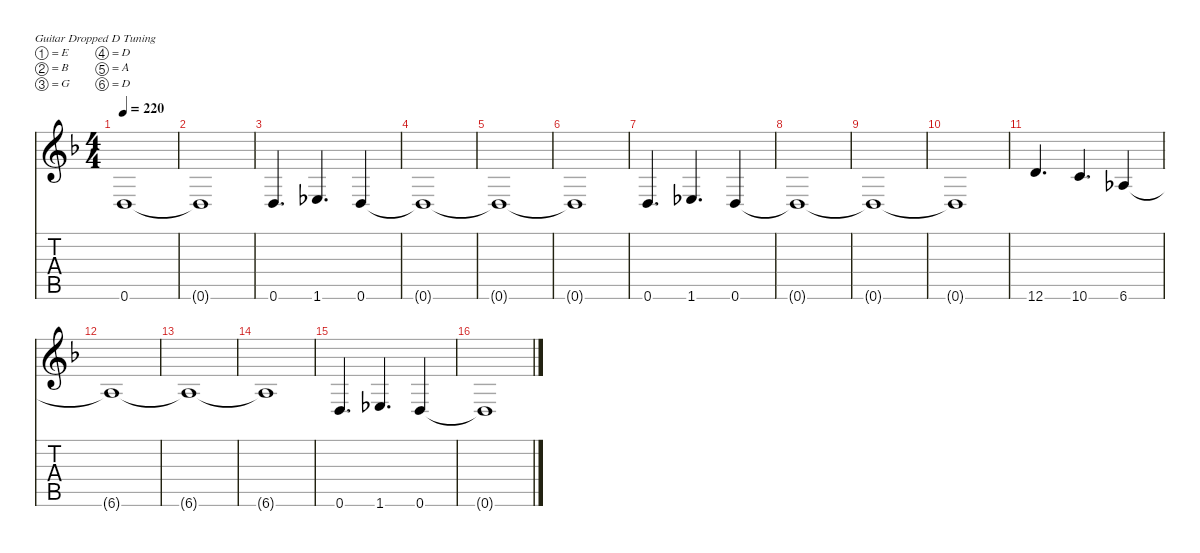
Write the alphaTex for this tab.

\hideDynamics
\bracketExtendMode nobrackets
\singleTrackTrackNamePolicy hidden
\multiTrackTrackNamePolicy hidden
\firstSystemTrackNameMode fullname
\firstSystemTrackNameOrientation horizontal
\otherSystemsTrackNameOrientation horizontal
\track ("Guitar-spare" "E-Gt") {instrument distortionguitar}
\staff {score tabs}
\tuning (E4 B3 G3 D3 A2 D2)
\ts (4 4)
\tempo 220
\clef g2
\ks dminor
0.6{t acc forcenatural}.1{dy f} |
0.6{t acc forcenatural}.1 |
0.6{acc forcenatural}.4{d} 1.6{acc b}.4{d} 0.6{acc forcenatural}.4 |
0.6{t acc forcenatural}.1 |
0.6{t acc forcenatural}.1 |
0.6{t acc forcenatural}.1 |
0.6{acc forcenatural}.4{d} 1.6{acc b}.4{d} 0.6{acc forcenatural}.4 |
0.6{t acc forcenatural}.1 |
0.6{t acc forcenatural}.1 |
0.6{t acc forcenatural}.1 |
12.6{acc forcenatural}.4{d} 10.6{acc forcenatural}.4{d} 6.6{acc b}.4 |
6.6{t acc b}.1 |
6.6{t acc b}.1 |
6.6{t acc b}.1 |
0.6{acc forcenatural}.4{d} 1.6{acc b}.4{d} 0.6{acc forcenatural}.4 |
0.6{t acc forcenatural}.1
